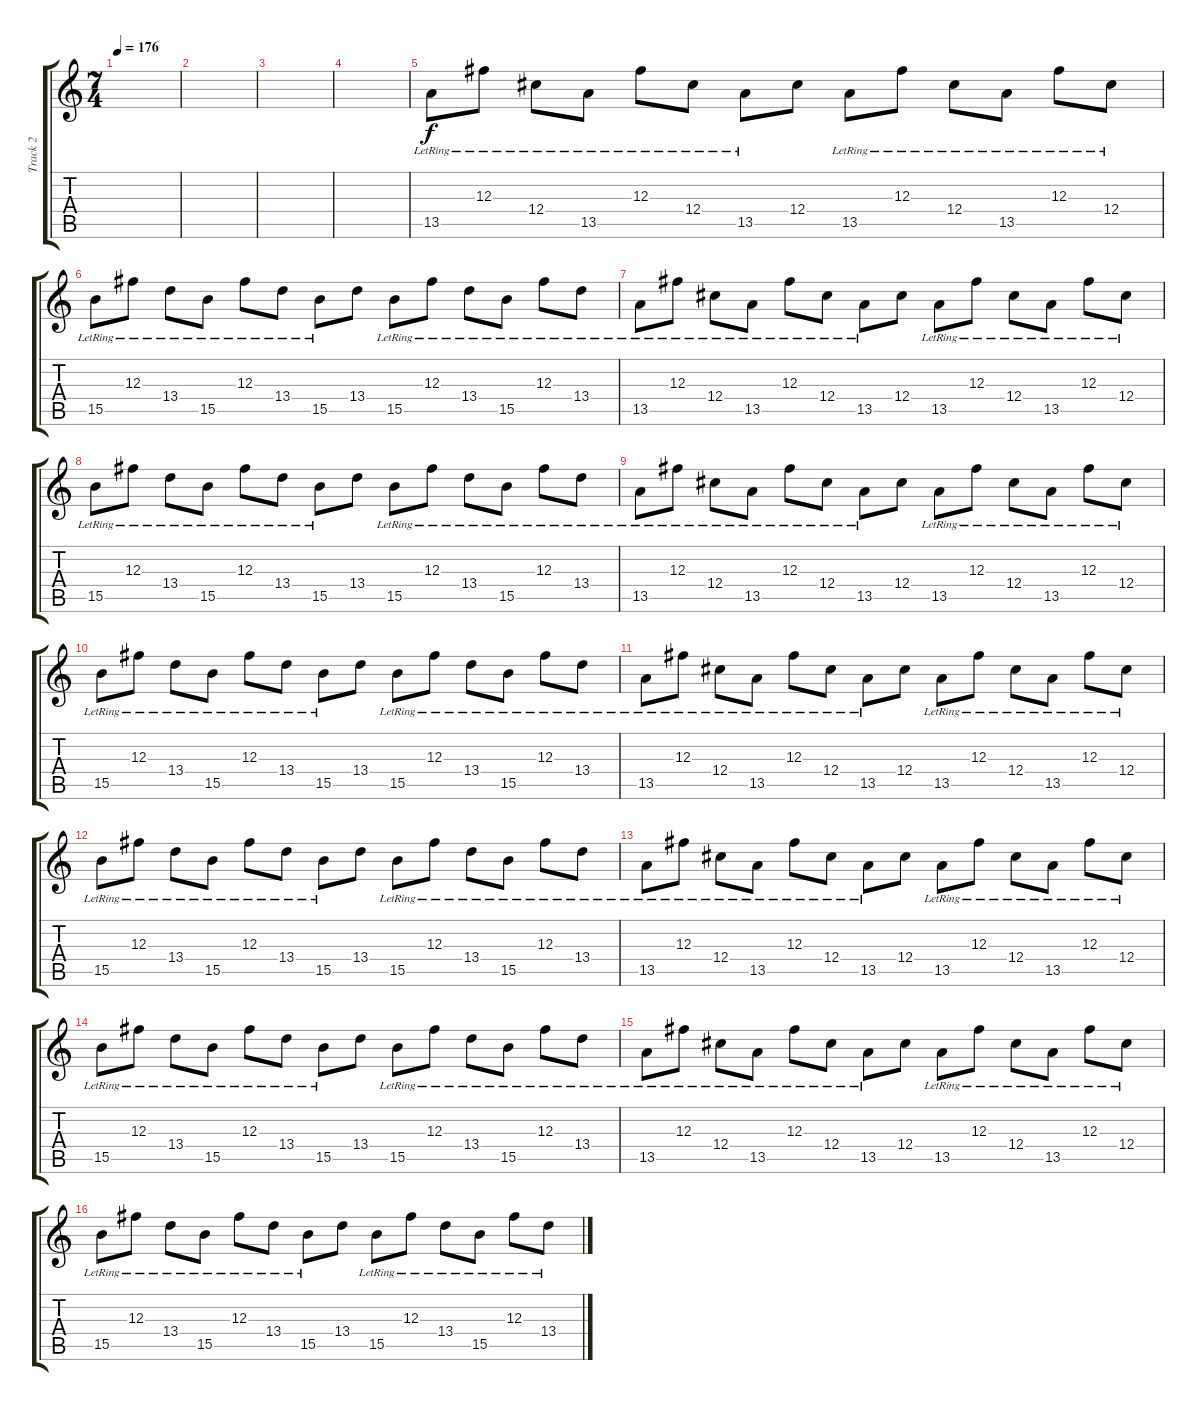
\track ("Track 2" "Track 2") {instrument acousticguitarnylon}
\staff {score tabs}
\tuning (Eb4 Bb3 Gb3 Db3 Ab2 Db2) {hide}
\ts (7 4)
\tempo 176
\clef g2
\ks c
|
|
|
|
13.5{lr}.8 12.3{lr}.8 12.4{lr}.8 13.5{lr}.8 12.3{lr}.8 12.4{lr}.8 13.5{lr}.8 12.4.8 13.5{lr}.8 12.3{lr}.8 12.4{lr}.8 13.5{lr}.8 12.3{lr}.8 12.4{lr}.8 |
15.5{lr}.8 12.3{lr}.8 13.4{lr}.8 15.5{lr}.8 12.3{lr}.8 13.4{lr}.8 15.5{lr}.8 13.4.8 15.5{lr}.8 12.3{lr}.8 13.4{lr}.8 15.5{lr}.8 12.3{lr}.8 13.4{lr}.8 |
13.5{lr}.8 12.3{lr}.8 12.4{lr}.8 13.5{lr}.8 12.3{lr}.8 12.4{lr}.8 13.5{lr}.8 12.4.8 13.5{lr}.8 12.3{lr}.8 12.4{lr}.8 13.5{lr}.8 12.3{lr}.8 12.4{lr}.8 |
15.5{lr}.8 12.3{lr}.8 13.4{lr}.8 15.5{lr}.8 12.3{lr}.8 13.4{lr}.8 15.5{lr}.8 13.4.8 15.5{lr}.8 12.3{lr}.8 13.4{lr}.8 15.5{lr}.8 12.3{lr}.8 13.4{lr}.8 |
13.5{lr}.8 12.3{lr}.8 12.4{lr}.8 13.5{lr}.8 12.3{lr}.8 12.4{lr}.8 13.5{lr}.8 12.4.8 13.5{lr}.8 12.3{lr}.8 12.4{lr}.8 13.5{lr}.8 12.3{lr}.8 12.4{lr}.8 |
15.5{lr}.8 12.3{lr}.8 13.4{lr}.8 15.5{lr}.8 12.3{lr}.8 13.4{lr}.8 15.5{lr}.8 13.4.8 15.5{lr}.8 12.3{lr}.8 13.4{lr}.8 15.5{lr}.8 12.3{lr}.8 13.4{lr}.8 |
13.5{lr}.8 12.3{lr}.8 12.4{lr}.8 13.5{lr}.8 12.3{lr}.8 12.4{lr}.8 13.5{lr}.8 12.4.8 13.5{lr}.8 12.3{lr}.8 12.4{lr}.8 13.5{lr}.8 12.3{lr}.8 12.4{lr}.8 |
15.5{lr}.8 12.3{lr}.8 13.4{lr}.8 15.5{lr}.8 12.3{lr}.8 13.4{lr}.8 15.5{lr}.8 13.4.8 15.5{lr}.8 12.3{lr}.8 13.4{lr}.8 15.5{lr}.8 12.3{lr}.8 13.4{lr}.8 |
13.5{lr}.8 12.3{lr}.8 12.4{lr}.8 13.5{lr}.8 12.3{lr}.8 12.4{lr}.8 13.5{lr}.8 12.4.8 13.5{lr}.8 12.3{lr}.8 12.4{lr}.8 13.5{lr}.8 12.3{lr}.8 12.4{lr}.8 |
15.5{lr}.8 12.3{lr}.8 13.4{lr}.8 15.5{lr}.8 12.3{lr}.8 13.4{lr}.8 15.5{lr}.8 13.4.8 15.5{lr}.8 12.3{lr}.8 13.4{lr}.8 15.5{lr}.8 12.3{lr}.8 13.4{lr}.8 |
13.5{lr}.8 12.3{lr}.8 12.4{lr}.8 13.5{lr}.8 12.3{lr}.8 12.4{lr}.8 13.5{lr}.8 12.4.8 13.5{lr}.8 12.3{lr}.8 12.4{lr}.8 13.5{lr}.8 12.3{lr}.8 12.4{lr}.8 |
15.5{lr}.8 12.3{lr}.8 13.4{lr}.8 15.5{lr}.8 12.3{lr}.8 13.4{lr}.8 15.5{lr}.8 13.4.8 15.5{lr}.8 12.3{lr}.8 13.4{lr}.8 15.5{lr}.8 12.3{lr}.8 13.4{lr}.8
